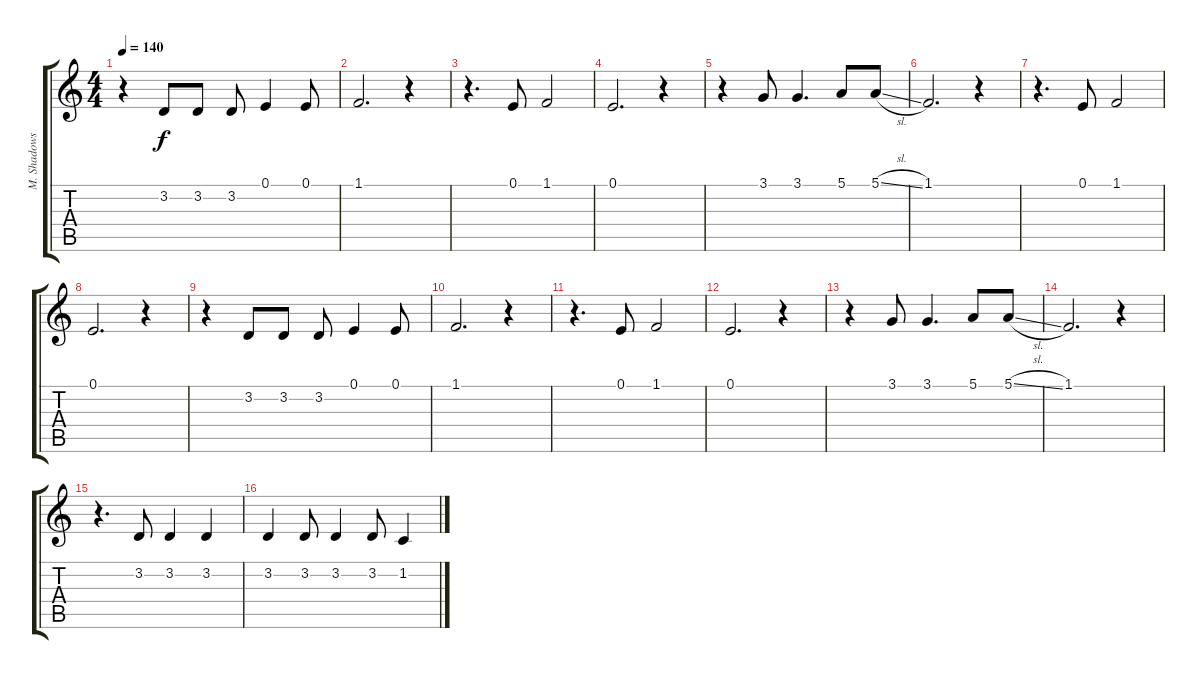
\track ("M. Shadows" "M. Shadows") {instrument reedorgan}
\staff {score tabs}
\tuning (E4 B3 G3 D3 A2 E2) {hide}
\ts (4 4)
\tempo 140
\clef g2
\ks c
r.4{dy f} 3.2.8 3.2.8 3.2.8 0.1.4 0.1.8 |
1.1.2{d} r.4 |
r.4{d} 0.1.8 1.1.2 |
0.1.2{d} r.4 |
r.4 3.1.8 3.1.4{d} 5.1.8 5.1{sl}.8 |
1.1.2{d} r.4 |
r.4{d} 0.1.8 1.1.2 |
0.1.2{d} r.4 |
r.4 3.2.8 3.2.8 3.2.8 0.1.4 0.1.8 |
1.1.2{d} r.4 |
r.4{d} 0.1.8 1.1.2 |
0.1.2{d} r.4 |
r.4 3.1.8 3.1.4{d} 5.1.8 5.1{sl}.8 |
1.1.2{d} r.4 |
r.4{d} 3.2.8 3.2.4 3.2.4 |
3.2.4 3.2.8 3.2.4 3.2.8 1.2.4
